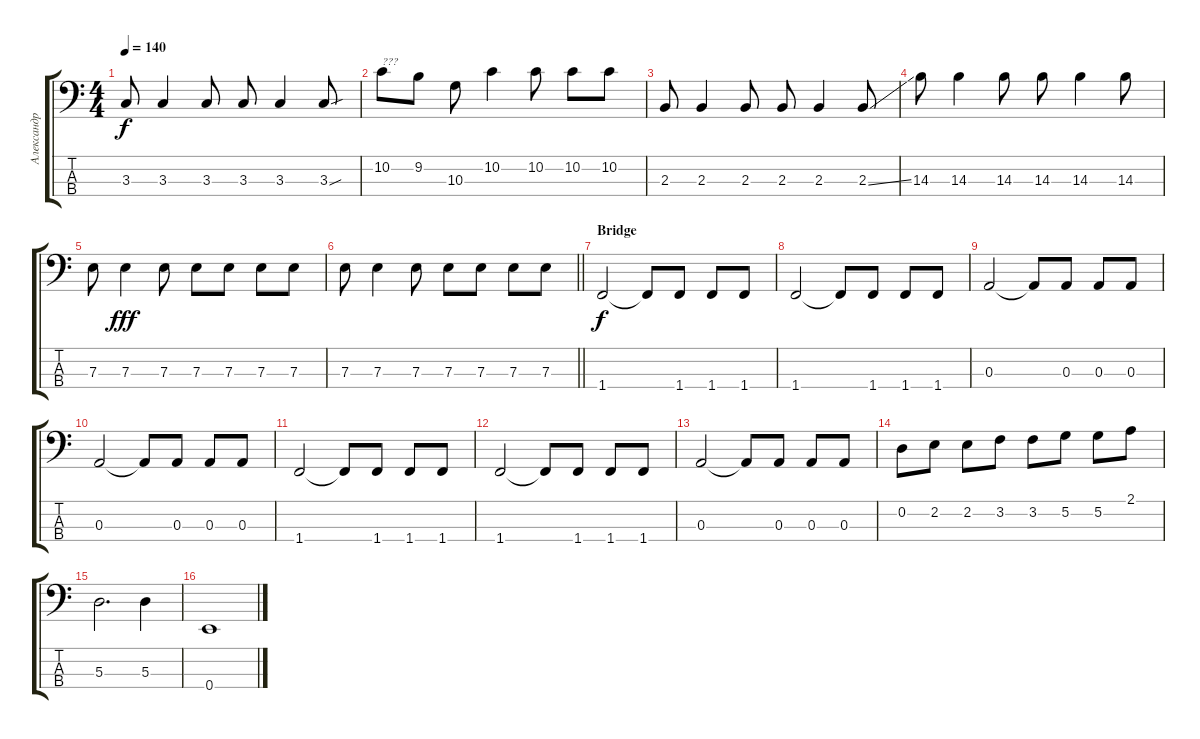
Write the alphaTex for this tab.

\track ("Александр Тимонин" "Александр ") {instrument electricbassfinger}
\staff {score tabs}
\tuning (G2 D2 A1 E1) {hide}
\ts (4 4)
\tempo 140
\clef f4
\ks c
3.3.8{dy f} 3.3.4 3.3.8 3.3.8 3.3.4 3.3{sou}.8 |
10.2.8{txt "???"} 9.2.8 10.3.8 10.2.4 10.2.8 10.2.8 10.2.8 |
2.3.8 2.3.4 2.3.8 2.3.8 2.3.4 2.3{ss}.8 |
14.3.8 14.3.4 14.3.8 14.3.8 14.3.4 14.3.8 |
7.3.8 7.3.4{dy fff} 7.3.8 7.3.8 7.3.8 7.3.8 7.3.8 |
\barLineRight lightlight
7.3.8 7.3.4 7.3.8 7.3.8 7.3.8 7.3.8 7.3.8 |
\section ("" "Bridge")
1.4.2{dy f} 1.4{t}.8 1.4.8 1.4.8 1.4.8 |
1.4.2 1.4{t}.8 1.4.8 1.4.8 1.4.8 |
0.3.2 0.3{t}.8 0.3.8 0.3.8 0.3.8 |
0.3.2 0.3{t}.8 0.3.8 0.3.8 0.3.8 |
1.4.2 1.4{t}.8 1.4.8 1.4.8 1.4.8 |
1.4.2 1.4{t}.8 1.4.8 1.4.8 1.4.8 |
0.3.2 0.3{t}.8 0.3.8 0.3.8 0.3.8 |
0.2.8 2.2.8 2.2.8 3.2.8 3.2.8 5.2.8 5.2.8 2.1.8 |
5.3.2{d} 5.3.4 |
0.4.1
